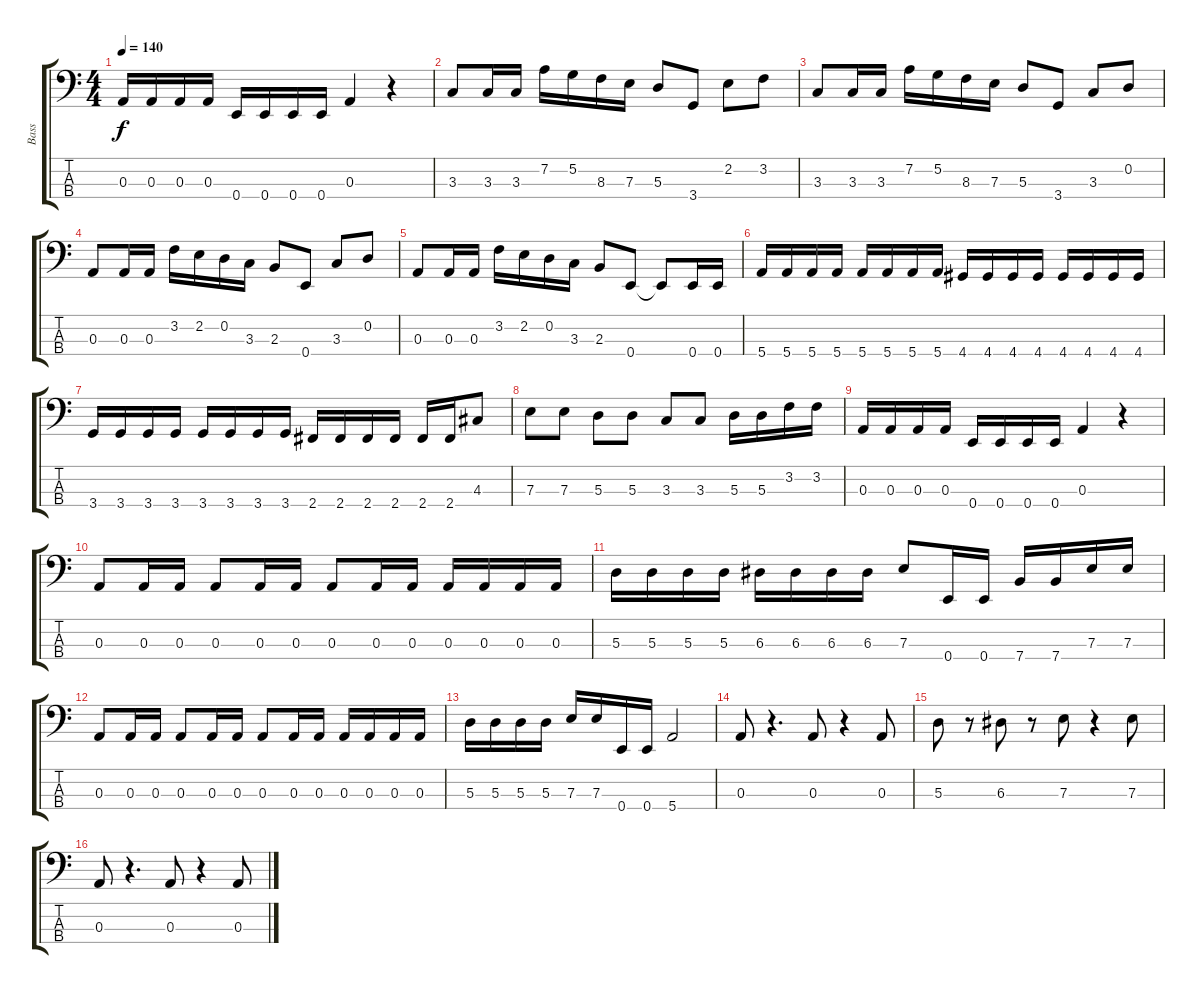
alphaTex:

\track ("Bass" "Bass") {instrument electricbasspick}
\staff {score tabs}
\tuning (G2 D2 A1 E1) {hide}
\ts (4 4)
\tempo 140
\clef f4
\ks c
0.3.16{dy f} 0.3.16 0.3.16 0.3.16 0.4.16 0.4.16 0.4.16 0.4.16 0.3.4 r.4 |
3.3.8 3.3.16 3.3.16 7.2.16 5.2.16 8.3.16 7.3.16 5.3.8 3.4.8 2.2.8 3.2.8 |
3.3.8 3.3.16 3.3.16 7.2.16 5.2.16 8.3.16 7.3.16 5.3.8 3.4.8 3.3.8 0.2.8 |
0.3.8 0.3.16 0.3.16 3.2.16 2.2.16 0.2.16 3.3.16 2.3.8 0.4.8 3.3.8 0.2.8 |
0.3.8 0.3.16 0.3.16 3.2.16 2.2.16 0.2.16 3.3.16 2.3.8 0.4.8 0.4{t}.8 0.4.16 0.4.16 |
5.4.16 5.4.16 5.4.16 5.4.16 5.4.16 5.4.16 5.4.16 5.4.16 4.4.16 4.4.16 4.4.16 4.4.16 4.4.16 4.4.16 4.4.16 4.4.16 |
3.4.16 3.4.16 3.4.16 3.4.16 3.4.16 3.4.16 3.4.16 3.4.16 2.4.16 2.4.16 2.4.16 2.4.16 2.4.16 2.4.16 4.3.8 |
7.3.8 7.3.8 5.3.8 5.3.8 3.3.8 3.3.8 5.3.16 5.3.16 3.2.16 3.2.16 |
0.3.16 0.3.16 0.3.16 0.3.16 0.4.16 0.4.16 0.4.16 0.4.16 0.3.4 r.4 |
0.3.8 0.3.16 0.3.16 0.3.8 0.3.16 0.3.16 0.3.8 0.3.16 0.3.16 0.3.16 0.3.16 0.3.16 0.3.16 |
5.3.16 5.3.16 5.3.16 5.3.16 6.3.16 6.3.16 6.3.16 6.3.16 7.3.8 0.4.16 0.4.16 7.4.16 7.4.16 7.3.16 7.3.16 |
0.3.8 0.3.16 0.3.16 0.3.8 0.3.16 0.3.16 0.3.8 0.3.16 0.3.16 0.3.16 0.3.16 0.3.16 0.3.16 |
5.3.16 5.3.16 5.3.16 5.3.16 7.3.16 7.3.16 0.4.16 0.4.16 5.4.2 |
0.3.8 r.4{d} 0.3.8 r.4 0.3.8 |
5.3.8 r.8 6.3.8 r.8 7.3.8 r.4 7.3.8 |
0.3.8 r.4{d} 0.3.8 r.4 0.3.8
